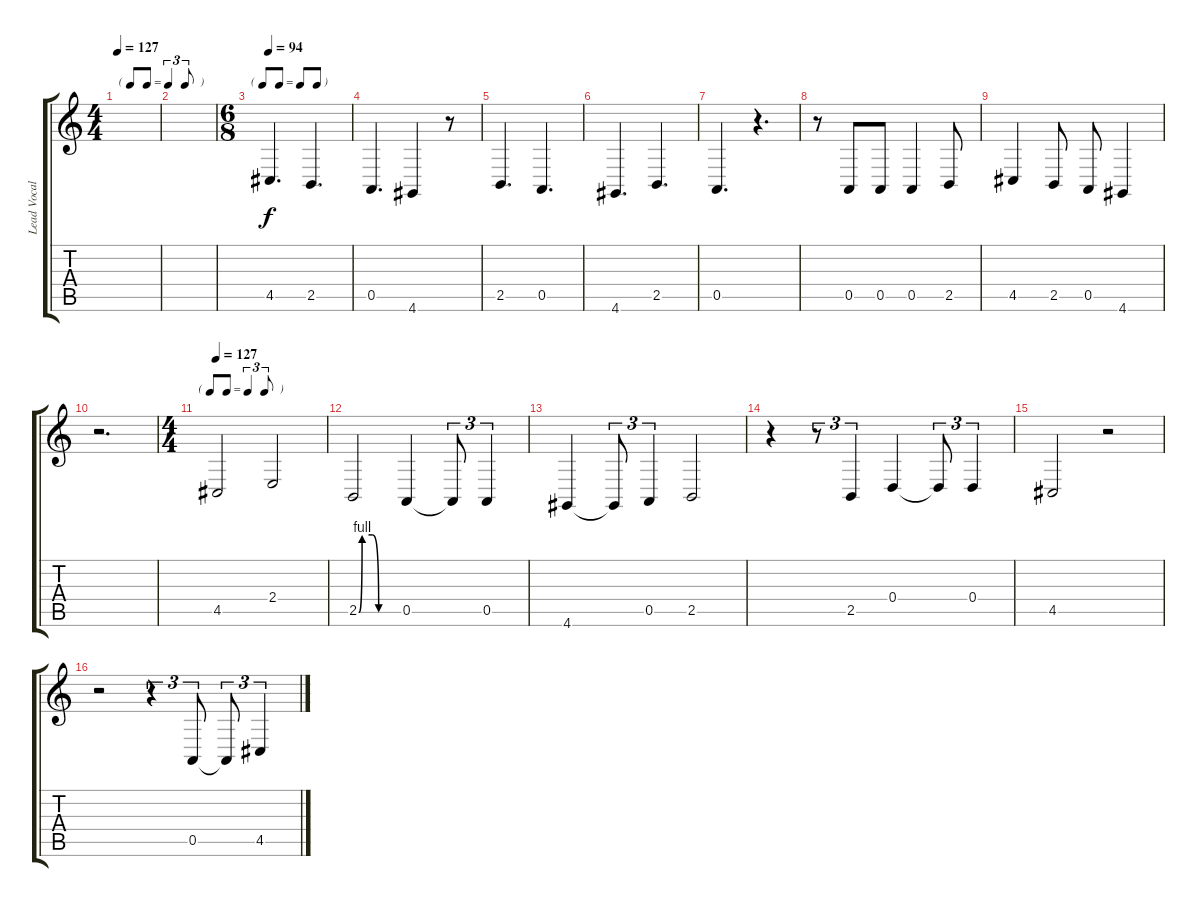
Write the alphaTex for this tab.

\track ("Lead Vocals [Mikael Akerfeldt]" "Lead Vocal") {instrument voiceoohs}
\staff {score tabs}
\tuning (E4 B3 G3 D3 A2 E2) {hide}
\ts (4 4)
\tf triplet8th
\tempo 127
\clef g2
\ks c
|
|
\ts (6 8)
\tf none
\tempo 94
4.5.4{d} 2.5.4{d} |
0.5.4{d} 4.6.4 r.8 |
2.5.4{d} 0.5.4{d} |
4.6.4{d} 2.5.4{d} |
0.5.4{d} r.4{d} |
r.8 0.5.8 0.5.8 0.5.4 2.5.8 |
4.5.4 2.5.8 0.5.8 4.6.4 |
r.2{d} |
\ts (4 4)
\tf triplet8th
\tempo 127
4.5.2 2.4.2 |
2.5{be (custom 0 0 5 4 20 4 30 0 60 0)}.2 0.5.4 0.5{t}.8{tu (3 2)} 0.5.4{tu (3 2)} |
4.6.4 4.6{t}.8{tu (3 2)} 0.5.4{tu (3 2)} 2.5.2 |
r.4 r.8{tu (3 2)} 2.5.4{tu (3 2)} 0.4.4 0.4{t}.8{tu (3 2)} 0.4.4{tu (3 2)} |
4.5.2 r.2 |
r.2 r.4{tu (3 2)} 0.5.8{tu (3 2)} 0.5{t}.8{tu (3 2)} 4.5.4{tu (3 2)}
